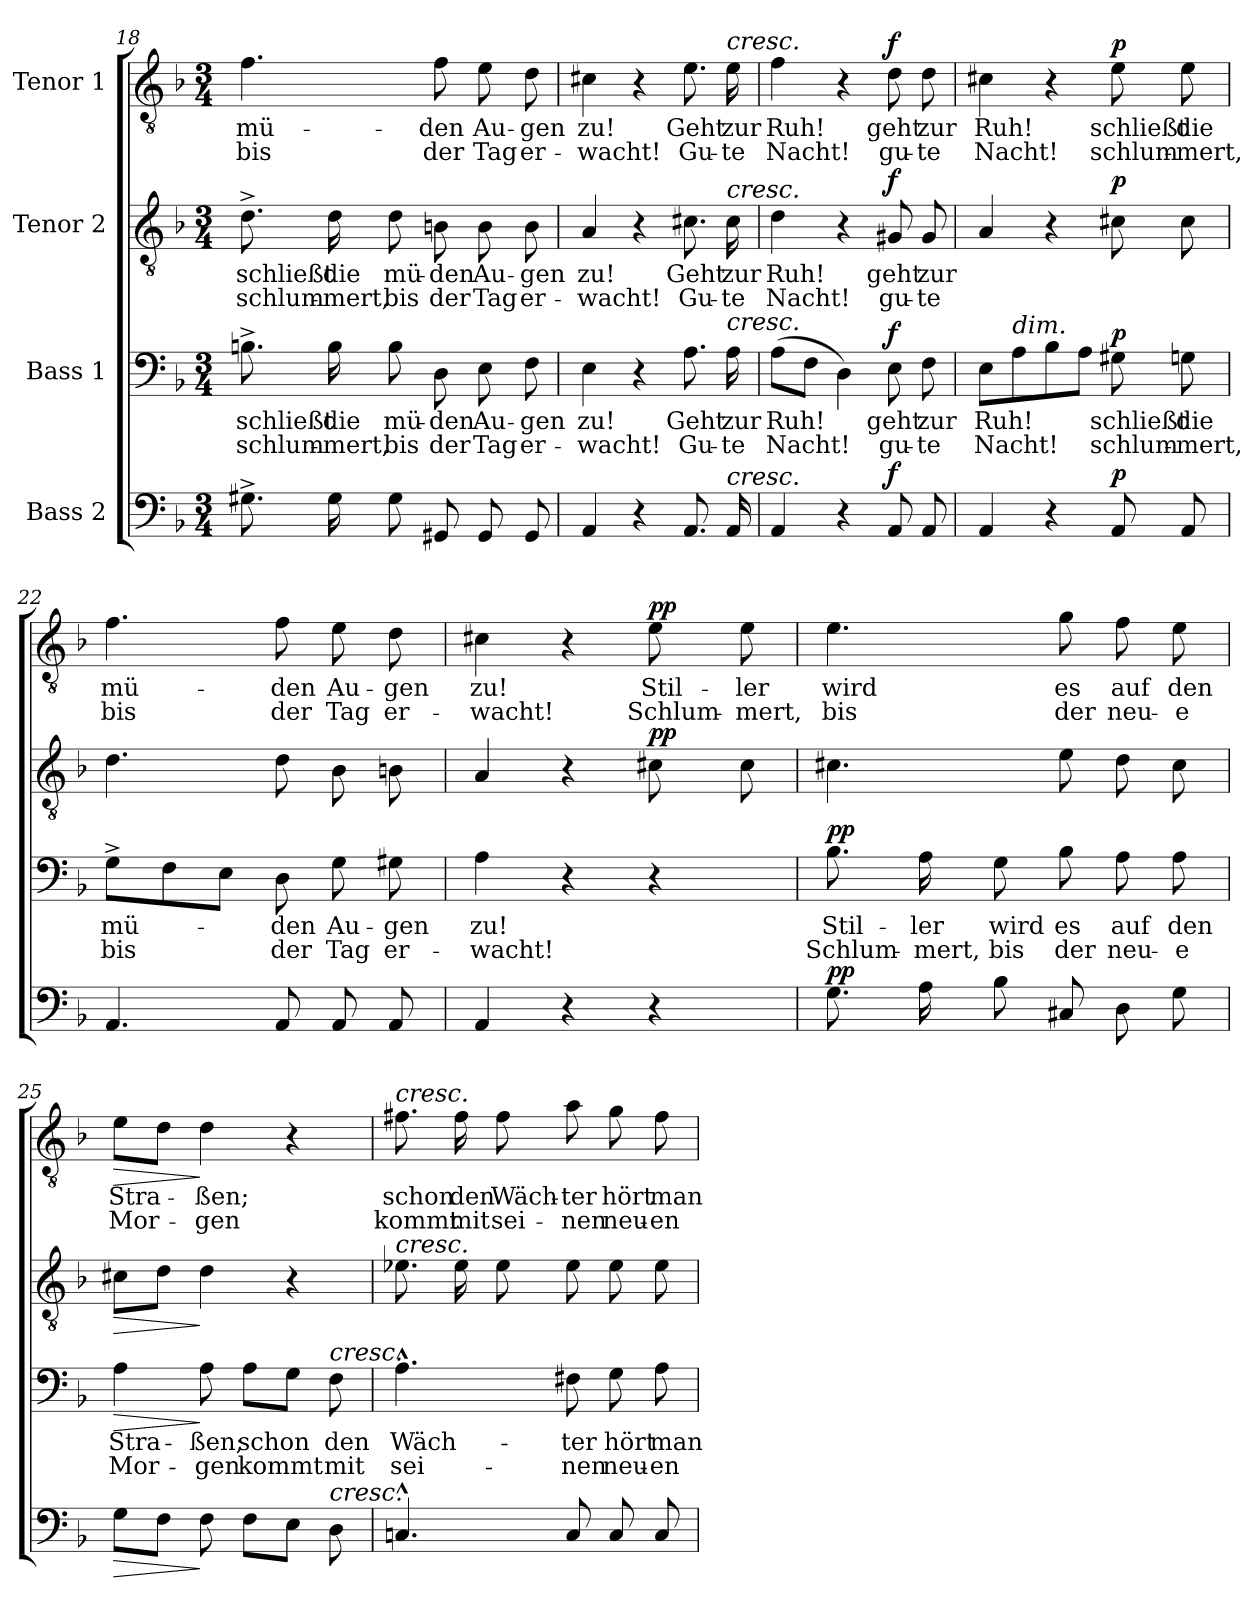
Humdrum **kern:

**kern	**dynam	**kern	**text	**text	**dynam	**kern	**text	**text	**dynam	**kern	**text	**text	**dynam
*part4	*part4	*part3	*part3	*part3	*part3	*part2	*part2	*part2	*part2	*part1	*part1	*part1	*part1
*staff4	*staff4	*staff3	*staff3	*staff3	*staff3	*staff2	*staff2	*staff2	*staff2	*staff1	*staff1	*staff1	*staff1
*I"Bass 2	*	*I"Bass 1	*	*	*	*I"Tenor 2	*	*	*	*I"Tenor 1	*	*	*
!!LO:LB:g=z
*clefF4	*	*clefF4	*	*	*	*clefGv2	*	*	*	*clefGv2	*	*	*
*k[b-]	*	*k[b-]	*	*	*	*k[b-]	*	*	*	*k[b-]	*	*	*
*M3/4	*	*M3/4	*	*	*	*M3/4	*	*	*	*M3/4	*	*	*
=18	=18	=18	=18	=18	=18	=18	=18	=18	=18	=18	=18	=18	=18
8.G#X^\	.	8.Bn^\	schließt	schlum-	.	8.d^\	schließt	schlum-	.	4.f\	mü-	bis	.
16G#\	.	16B\	die	-mert,	.	16d\	die	-mert,	.	.	.	.	.
8G#\	.	8B\	mü-	bis	.	8d\	mü-	bis	.	.	.	.	.
8GG#X/	.	8D\	-den	der	.	8Bn\	-den	der	.	8f\	-den	der	.
8GG#/	.	8E\	Au-	Tag	.	8B\	Au-	Tag	.	8e\	Au-	Tag	.
8GG#/	.	8F\	-gen	er-	.	8B\	-gen	er-	.	8d\	-gen	er-	.
=19	=19	=19	=19	=19	=19	=19	=19	=19	=19	=19	=19	=19	=19
4AA/	.	4E\	zu!	-wacht!	.	4A/	zu!	-wacht!	.	4c#X\	zu!	-wacht!	.
4r	.	4r	.	.	.	4r	.	.	.	4r	.	.	.
8.AA/	.	8.A\	Geht	Gu-	.	8.c#X\	Geht	Gu-	.	8.e\	Geht	Gu-	.
!	!	!	!	!	!	!	!	!	!	!LO:TX:a:i:t=cresc.	!	!	!
!	!	!	!	!	!	!LO:TX:a:i:t=cresc.	!	!	!	!	!	!	!
!	!	!LO:TX:a:i:t=cresc.	!	!	!	!	!	!	!	!	!	!	!
!LO:TX:a:i:t=cresc.	!	!	!	!	!	!	!	!	!	!	!	!	!
16AA/	.	16A\	zur	-te	.	16c#\	zur	-te	.	16e\	zur	-te	.
=20	=20	=20	=20	=20	=20	=20	=20	=20	=20	=20	=20	=20	=20
4AA/	.	(8A\L	Ruh!	Nacht!	.	4d\	Ruh!	Nacht!	.	4f\	Ruh!	Nacht!	.
.	.	8F\J	.	.	.	.	.	.	.	.	.	.	.
4r	.	4D\)	.	.	.	4r	.	.	.	4r	.	.	.
!	!LO:DY:a	!	!	!	!LO:DY:a	!	!	!	!LO:DY:a	!	!	!	!LO:DY:a
8AA/	f	8E\	geht	gu-	f	8G#X/	geht	gu-	f	8d\	geht	gu-	f
8AA/	.	8F\	zur	-te	.	8G#/	zur	-te	.	8d\	zur	-te	.
!!LO:LB:g=z
=21	=21	=21	=21	=21	=21	=21	=21	=21	=21	=21	=21	=21	=21
4AA/	.	8E\L	Ruh!	Nacht!	.	4A/	.	.	.	4c#X\	Ruh!	Nacht!	.
!	!	!LO:TX:a:i:t=dim.	!	!	!	!	!	!	!	!	!	!	!
.	.	8A\	.	.	.	.	.	.	.	.	.	.	.
4r	.	8B-\	.	.	.	4r	.	.	.	4r	.	.	.
.	.	8A\J	.	.	.	.	.	.	.	.	.	.	.
!	!LO:DY:a	!	!	!	!LO:DY:a	!	!	!	!LO:DY:a	!	!	!	!LO:DY:a
8AA/	p	8G#X\	schließt	schlum-	p	8c#X\	.	.	p	8e\	schließt	schlum-	p
8AA/	.	8Gn\	die	-mert,	.	8c#\	.	.	.	8e\	die	-mert,	.
=22	=22	=22	=22	=22	=22	=22	=22	=22	=22	=22	=22	=22	=22
4.AA/	.	8G^\L	mü-	bis	.	4.d\	.	.	.	4.f\	mü-	bis	.
.	.	8F\	.	.	.	.	.	.	.	.	.	.	.
.	.	8E\J	.	.	.	.	.	.	.	.	.	.	.
8AA/	.	8D\	-den	der	.	8d\	.	.	.	8f\	-den	der	.
8AA/	.	8G\	Au-	Tag	.	8B-\	.	.	.	8e\	Au-	Tag	.
8AA/	.	8G#X\	-gen	er-	.	8Bn\	.	.	.	8d\	-gen	er-	.
=23	=23	=23	=23	=23	=23	=23	=23	=23	=23	=23	=23	=23	=23
4AA/	.	4A\	zu!	-wacht!	.	4A/	.	.	.	4c#X\	zu!	-wacht!	.
4r	.	4r	.	.	.	4r	.	.	.	4r	.	.	.
!	!	!	!	!	!	!	!	!	!LO:DY:a	!	!	!	!LO:DY:a
4r	.	4r	.	.	.	8c#X\	.	.	pp	8e\	Stil-	Schlum-	pp
.	.	.	.	.	.	8c#\	.	.	.	8e\	-ler	-mert,	.
!!LO:PB:g=z
=24	=24	=24	=24	=24	=24	=24	=24	=24	=24	=24	=24	=24	=24
!	!LO:DY:a	!	!	!	!LO:DY:a	!	!	!	!	!	!	!	!
8.G\	pp	8.B-\	Stil-	Schlum-	pp	4.c#X\	.	.	.	4.e\	wird	bis	.
16A\	.	16A\	-ler	-mert,	.	.	.	.	.	.	.	.	.
8B-\	.	8G\	wird	bis	.	.	.	.	.	.	.	.	.
8C#X/	.	8B-\	es	der	.	8e\	.	.	.	8g\	es	der	.
8D\	.	8A\	auf	neu-	.	8d\	.	.	.	8f\	auf	neu-	.
8G\	.	8A\	den	-e	.	8c#\	.	.	.	8e\	den	-e	.
=25	=25	=25	=25	=25	=25	=25	=25	=25	=25	=25	=25	=25	=25
!	!LO:HP:b	!	!	!	!LO:HP:b	!	!	!	!LO:HP:b	!	!	!	!LO:HP:b
8G\L	>	4A\	Stra-	Mor-	>	8c#X\L	.	.	>	8e\L	Stra-	Mor-	>
8F\J	.	.	.	.	.	8d\J	.	.	.	8d\J	.	.	.
8F\	]	8A\	-ßen;	-gen	]	4d\	.	.	]	4d\	-ßen;	-gen	]
8F\L	.	8A\L	schon	kommt	.	.	.	.	.	.	.	.	.
8E\J	.	8G\J	.	.	.	4r	.	.	.	4r	.	.	.
!	!	!LO:TX:a:i:t=cresc.	!	!	!	!	!	!	!	!	!	!	!
!LO:TX:a:i:t=cresc.	!	!	!	!	!	!	!	!	!	!	!	!	!
8D\	.	8F\	den	mit	.	.	.	.	.	.	.	.	.
=26	=26	=26	=26	=26	=26	=26	=26	=26	=26	=26	=26	=26	=26
!	!	!	!	!	!	!	!	!	!	!LO:TX:a:i:t=cresc.	!	!	!
!	!	!	!	!	!	!LO:TX:a:i:t=cresc.	!	!	!	!	!	!	!
4.Cn^^/	.	4.A^^\	Wäch-	sei-	.	8.e-X\	.	.	.	8.f#X\	schon	kommt	.
.	.	.	.	.	.	16e-\	.	.	.	16f#\	den	mit	.
.	.	.	.	.	.	8e-\	.	.	.	8f#\	Wäch-	sei-	.
8C/	.	8F#X\	-ter	-nen	.	8e-\	.	.	.	8a\	-ter	-nen	.
8C/	.	8G\	hört	neu-	.	8e-\	.	.	.	8g\	hört	neu-	.
8C/	.	8A\	man	-en	.	8e-\	.	.	.	8f#\	man	-en	.
=	=	=	=	=	=	=	=	=	=	=	=	=	=
*-	*-	*-	*-	*-	*-	*-	*-	*-	*-	*-	*-	*-	*-
